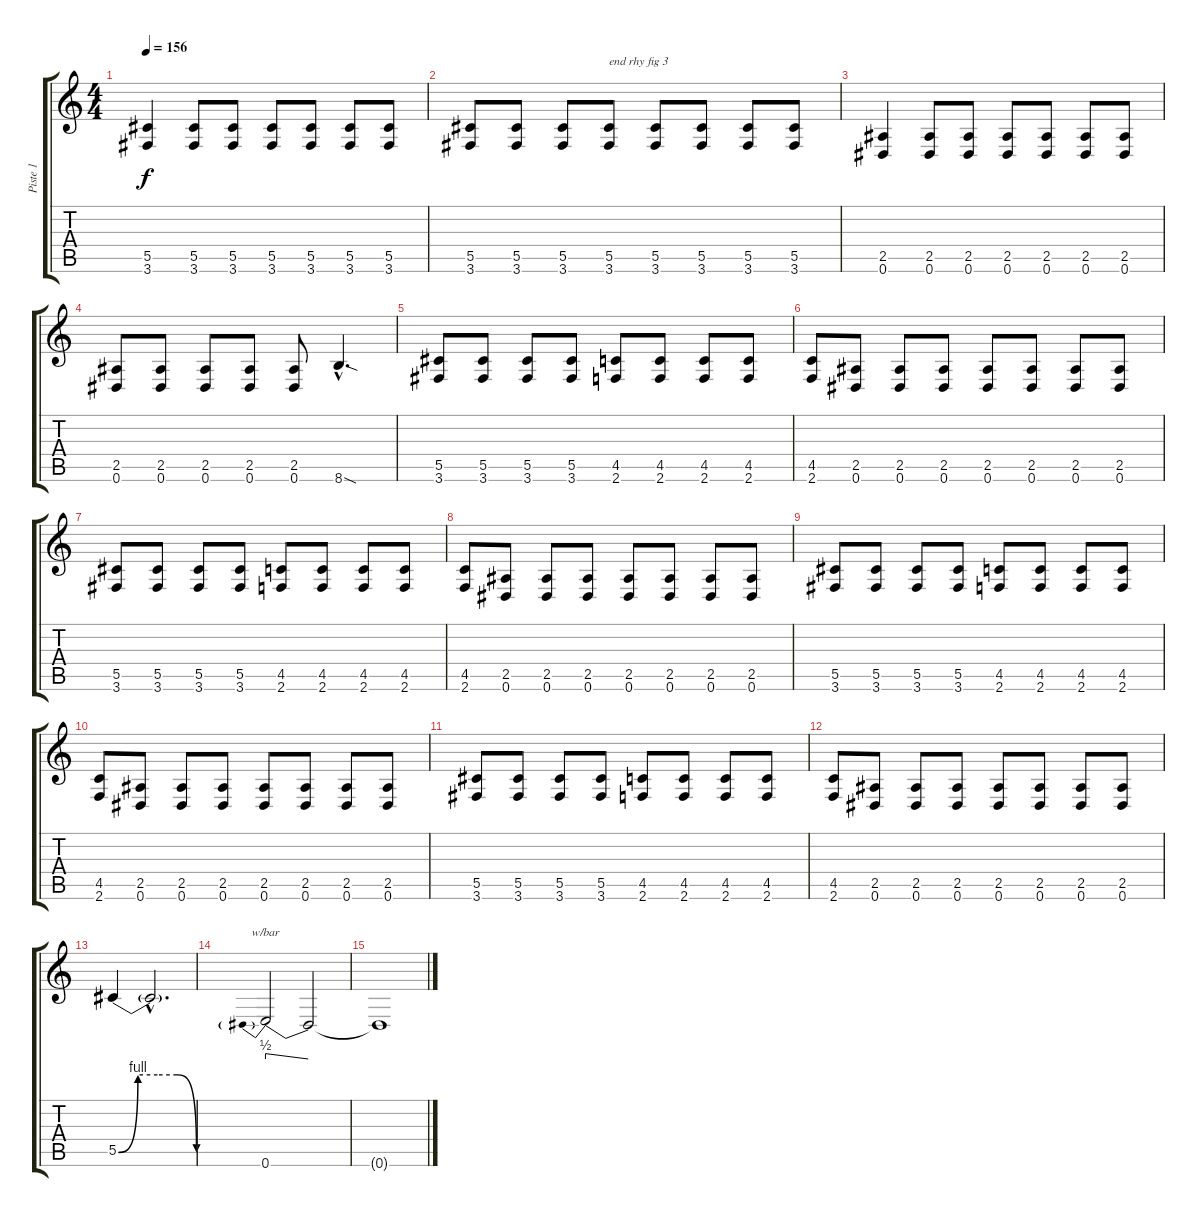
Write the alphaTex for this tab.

\track ("Piste 1" "Piste 1") {instrument distortionguitar}
\staff {score tabs}
\tuning (Eb4 Bb3 Gb3 Db3 Ab2 Eb2) {hide}
\ts (4 4)
\tempo 156
\clef g2
\ks c
(5.5 3.6).4{dy f} (5.5 3.6).8 (5.5 3.6).8 (5.5 3.6).8 (5.5 3.6).8 (5.5 3.6).8 (5.5 3.6).8 |
(5.5 3.6).8 (5.5 3.6).8 (5.5 3.6).8 (5.5 3.6).8{txt "end rhy fig 3"} (5.5 3.6).8 (5.5 3.6).8 (5.5 3.6).8 (5.5 3.6).8 |
(2.5 0.6).4 (2.5 0.6).8 (2.5 0.6).8 (2.5 0.6).8 (2.5 0.6).8 (2.5 0.6).8 (2.5 0.6).8 |
(2.5 0.6).8 (2.5 0.6).8 (2.5 0.6).8 (2.5 0.6).8 (2.5 0.6).8 8.6{sod hac}.4{d} |
(5.5 3.6).8 (5.5 3.6).8 (5.5 3.6).8 (5.5 3.6).8 (4.5 2.6).8 (4.5 2.6).8 (4.5 2.6).8 (4.5 2.6).8 |
(4.5 2.6).8 (2.5 0.6).8 (2.5 0.6).8 (2.5 0.6).8 (2.5 0.6).8 (2.5 0.6).8 (2.5 0.6).8 (2.5 0.6).8 |
(5.5 3.6).8 (5.5 3.6).8 (5.5 3.6).8 (5.5 3.6).8 (4.5 2.6).8 (4.5 2.6).8 (4.5 2.6).8 (4.5 2.6).8 |
(4.5 2.6).8 (2.5 0.6).8 (2.5 0.6).8 (2.5 0.6).8 (2.5 0.6).8 (2.5 0.6).8 (2.5 0.6).8 (2.5 0.6).8 |
(5.5 3.6).8 (5.5 3.6).8 (5.5 3.6).8 (5.5 3.6).8 (4.5 2.6).8 (4.5 2.6).8 (4.5 2.6).8 (4.5 2.6).8 |
(4.5 2.6).8 (2.5 0.6).8 (2.5 0.6).8 (2.5 0.6).8 (2.5 0.6).8 (2.5 0.6).8 (2.5 0.6).8 (2.5 0.6).8 |
(5.5 3.6).8 (5.5 3.6).8 (5.5 3.6).8 (5.5 3.6).8 (4.5 2.6).8 (4.5 2.6).8 (4.5 2.6).8 (4.5 2.6).8 |
(4.5 2.6).8 (2.5 0.6).8 (2.5 0.6).8 (2.5 0.6).8 (2.5 0.6).8 (2.5 0.6).8 (2.5 0.6).8 (2.5 0.6).8 |
5.5{be (custom 0 0 15 4 30 4 45 4 60 0)}.4 5.5{hac t}.2{d} |
0.6.2{tbe (predivedive default 0 2 60 0)} 0.6{t}.2 |
0.6{t}.1
